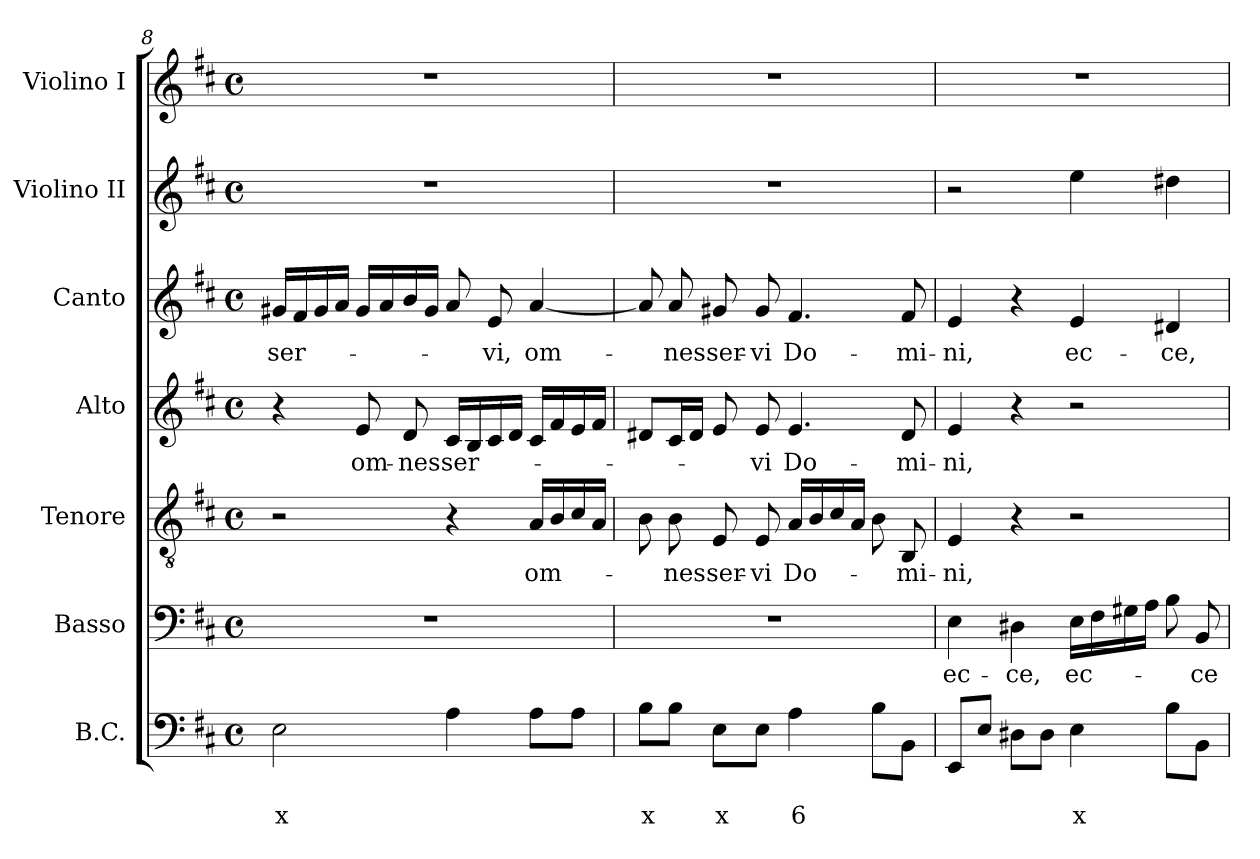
**kern	**text	**text	**kern	**text	**kern	**text	**kern	**text	**kern	**text	**kern	**kern
*part7	*part7	*part7	*part6	*part6	*part5	*part5	*part4	*part4	*part3	*part3	*part2	*part1
*staff7	*staff7	*staff7	*staff6	*staff6	*staff5	*staff5	*staff4	*staff4	*staff3	*staff3	*staff2	*staff1
*I"B.C.	*	*	*I"Basso	*	*I"Tenore	*	*I"Alto	*	*I"Canto	*	*I"Violino II	*I"Violino I
*I'BC	*	*	*I'B	*	*I'T	*	*I'A	*	*I'C	*	*I'Vln. II	*I'Vln. I
*clefF4	*	*	*clefF4	*	*clefGv2	*	*clefG2	*	*clefG2	*	*clefG2	*clefG2
*k[f#c#]	*	*	*k[f#c#]	*	*k[f#c#]	*	*k[f#c#]	*	*k[f#c#]	*	*k[f#c#]	*k[f#c#]
*D:	*	*	*D:	*	*D:	*	*D:	*	*D:	*	*D:	*D:
*M4/4	*	*	*M4/4	*	*M4/4	*	*M4/4	*	*M4/4	*	*M4/4	*M4/4
*met(c)	*	*	*met(c)	*	*met(c)	*	*met(c)	*	*met(c)	*	*met(c)	*met(c)
=8	=8	=8	=8	=8	=8	=8	=8	=8	=8	=8	=8	=8
!	!	!LO:LY:b	!	!	!	!	!	!	!	!	!	!
!	!	!	!	!	!	!	!	!	!	!LO:LY:b	!	!
2E\	.	x	1r	.	2r	.	4r	.	16g#X/LL	ser-	1r	1r
.	.	.	.	.	.	.	.	.	16f#/	.	.	.
.	.	.	.	.	.	.	.	.	16g#/	.	.	.
.	.	.	.	.	.	.	.	.	16a/JJ	.	.	.
!	!	!	!	!	!	!	!	!LO:LY:b	!	!	!	!
.	.	.	.	.	.	.	8e/	om-	16g#/LL	.	.	.
.	.	.	.	.	.	.	.	.	16a/	.	.	.
!	!	!	!	!	!	!	!	!LO:LY:b	!	!	!	!
.	.	.	.	.	.	.	8d/	-nes	16b/	.	.	.
.	.	.	.	.	.	.	.	.	16g#/JJ	.	.	.
!	!	!	!	!	!	!	!	!LO:LY:b	!	!	!	!
4A\	.	.	.	.	4r	.	16c#/LL	ser-	8a/	.	.	.
.	.	.	.	.	.	.	16B/	.	.	.	.	.
!	!	!	!	!	!	!	!	!	!	!LO:LY:b	!	!
.	.	.	.	.	.	.	16c#/	.	8e/	-vi,	.	.
.	.	.	.	.	.	.	16d/JJ	.	.	.	.	.
!	!	!	!	!	!	!LO:LY:b	!	!	!	!	!	!
!	!	!	!	!	!	!	!	!	!	!LO:LY:b	!	!
8A\L	.	.	.	.	16A/LL	om-	16c#/LL	.	[4a/	om-	.	.
.	.	.	.	.	16B/	.	16f#/	.	.	.	.	.
8A\J	.	.	.	.	16c#/	.	16e/	.	.	.	.	.
.	.	.	.	.	16A/JJ	.	16f#/JJ	.	.	.	.	.
=9	=9	=9	=9	=9	=9	=9	=9	=9	=9	=9	=9	=9
!	!	!LO:LY:b	!	!	!	!	!	!	!	!	!	!
8B\L	.	x	1r	.	8B\	.	8d#X/L	.	8a/]	.	1r	1r
!	!	!	!	!	!	!LO:LY:b	!	!	!	!	!	!
!	!	!	!	!	!	!	!	!	!	!LO:LY:b	!	!
8B\J	.	.	.	.	8B\	-nes	16c#/L	.	8a/	-nes	.	.
.	.	.	.	.	.	.	16d#/JJ	.	.	.	.	.
!	!	!LO:LY:b	!	!	!	!	!	!	!	!	!	!
!	!	!	!	!	!	!LO:LY:b	!	!	!	!	!	!
!	!	!	!	!	!	!	!	!	!	!LO:LY:b	!	!
8E\L	.	x	.	.	8E/	ser-	8e/	.	8g#X/	ser-	.	.
!	!	!	!	!	!	!LO:LY:b	!	!	!	!	!	!
!	!	!	!	!	!	!	!	!LO:LY:b	!	!	!	!
!	!	!	!	!	!	!	!	!	!	!LO:LY:b	!	!
8E\J	.	.	.	.	8E/	-vi	8e/	-vi	8g#/	-vi	.	.
!	!	!LO:LY:b	!	!	!	!	!	!	!	!	!	!
!	!	!	!	!	!	!LO:LY:b	!	!	!	!	!	!
!	!	!	!	!	!	!	!	!LO:LY:b	!	!	!	!
!	!	!	!	!	!	!	!	!	!	!LO:LY:b	!	!
4A\	.	6	.	.	16A/LL	Do-	4.e/	Do-	4.f#/	Do-	.	.
.	.	.	.	.	16B/	.	.	.	.	.	.	.
.	.	.	.	.	16c#/	.	.	.	.	.	.	.
.	.	.	.	.	16A/JJ	.	.	.	.	.	.	.
8B\L	.	.	.	.	8B\	.	.	.	.	.	.	.
!	!	!	!	!	!	!LO:LY:b	!	!	!	!	!	!
!	!	!	!	!	!	!	!	!LO:LY:b	!	!	!	!
!	!	!	!	!	!	!	!	!	!	!LO:LY:b	!	!
8BB\J	.	.	.	.	8BB/	-mi-	8d#/	-mi-	8f#/	-mi-	.	.
!!LO:LB:g=z
=10	=10	=10	=10	=10	=10	=10	=10	=10	=10	=10	=10	=10
!	!	!	!	!LO:LY:b	!	!	!	!	!	!	!	!
!	!	!	!	!	!	!LO:LY:b	!	!	!	!	!	!
!	!	!	!	!	!	!	!	!LO:LY:b	!	!	!	!
!	!	!	!	!	!	!	!	!	!	!LO:LY:b	!	!
8EE/L	.	.	4E\	ec-	4E/	-ni,	4e/	-ni,	4e/	-ni,	2r	1r
8E/J	.	.	.	.	.	.	.	.	.	.	.	.
!	!	!	!	!LO:LY:b	!	!	!	!	!	!	!	!
8D#X\L	.	.	4D#X\	-ce,	4r	.	4r	.	4r	.	.	.
8D#\J	.	.	.	.	.	.	.	.	.	.	.	.
!	!	!LO:LY:b	!	!	!	!	!	!	!	!	!	!
!	!	!	!	!LO:LY:b	!	!	!	!	!	!	!	!
!	!	!	!	!	!	!	!	!	!	!LO:LY:b	!	!
4E\	.	x	16E\LL	ec-	2r	.	2r	.	4e/	ec-	4ee\	.
.	.	.	16F#\	.	.	.	.	.	.	.	.	.
.	.	.	16G#X\	.	.	.	.	.	.	.	.	.
.	.	.	16A\JJ	.	.	.	.	.	.	.	.	.
!	!	!	!	!	!	!	!	!	!	!LO:LY:b	!	!
8B\L	.	.	8B\	.	.	.	.	.	4d#X/	-ce,	4dd#X\	.
!	!	!	!	!LO:LY:b	!	!	!	!	!	!	!	!
8BB\J	.	.	8BB/	-ce	.	.	.	.	.	.	.	.
=	=	=	=	=	=	=	=	=	=	=	=	=
*-	*-	*-	*-	*-	*-	*-	*-	*-	*-	*-	*-	*-
